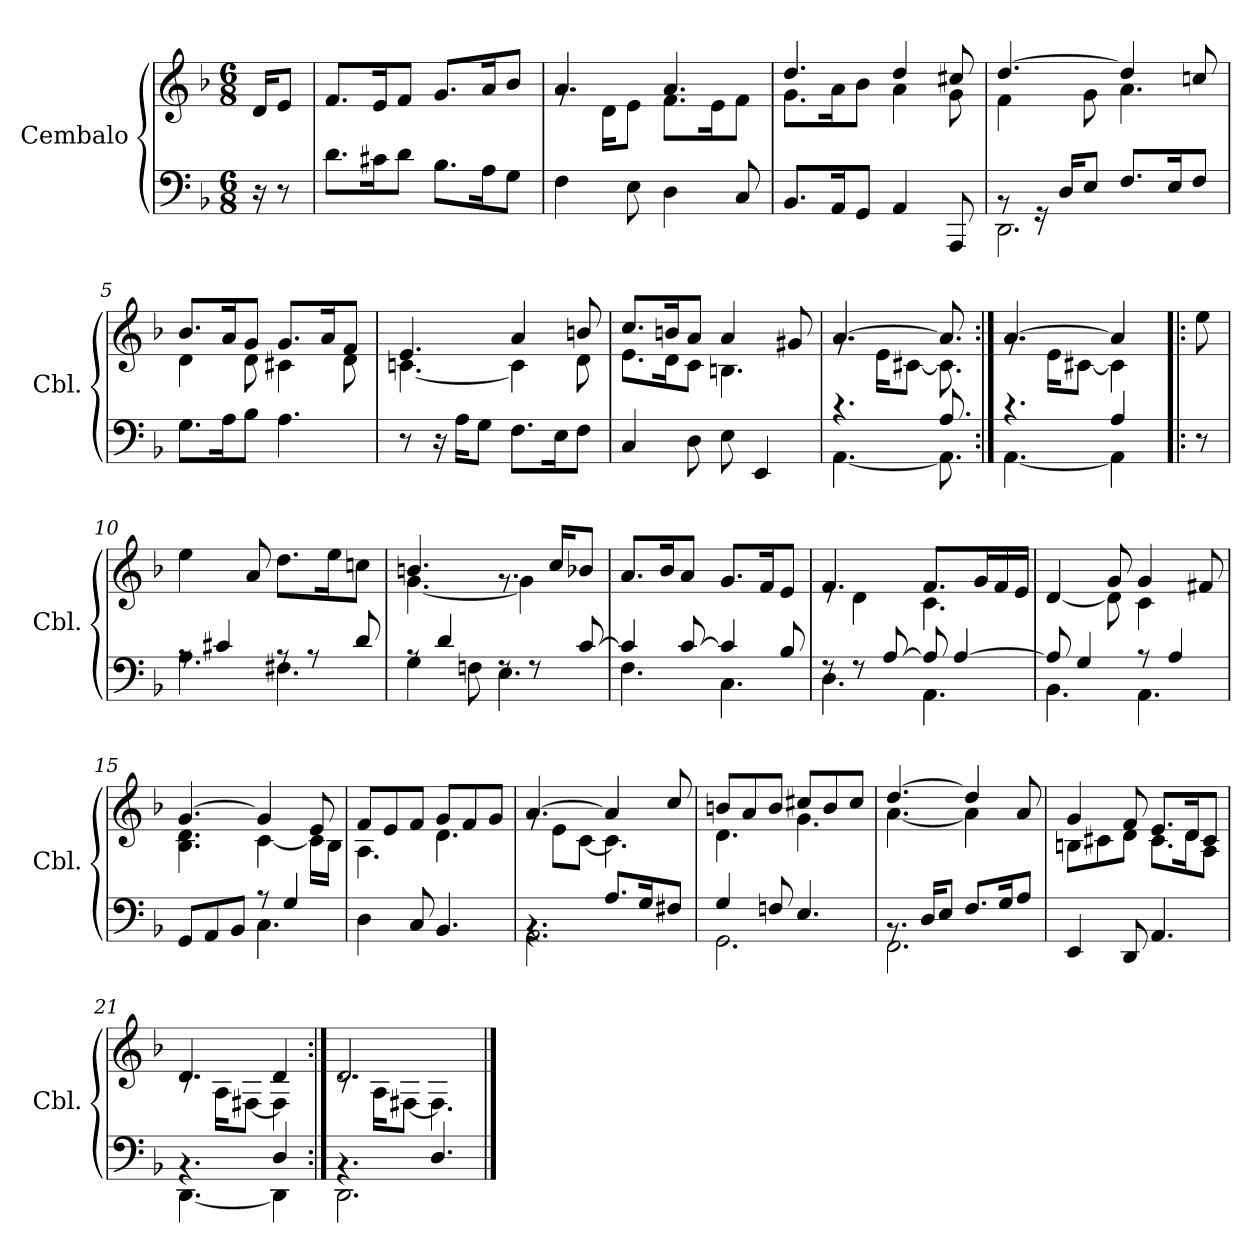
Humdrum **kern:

**kern	**kern
*part1	*part1
*staff2	*staff1
*I"Cembalo	*
*I'Cbl.	*
*clefF4	*clefG2
*k[b-]	*k[b-]
*M6/8	*M6/8
*MM132	*MM132
=	=
16r	16d/KL
8r	8e/J
=1	=1
8.d\L	8.f/L
16c#X\K	16e/K
8d\J	8f/J
8.B-\L	8.g/L
16A\K	16a/K
8G\J	8b-/J
=2	=2
*	*^
4F\	4.a/	8.rg
.	.	16d\KL
8E\	.	8e\J
4D\	4.a/	8.f\L
.	.	16e\K
8C/	.	8f\J
=3	=3	=3
8.BB-/L	4.dd/	8.g\L
16AA/K	.	16a\K
8GG/J	.	8b-\J
4AA/	4dd/	4a\
8AAA/	8cc#X/	8g\
=4	=4	=4
*^	*	*
8rBB	2.DD\	[4.dd/	4f\
16rGG	.	.	.
16D/KL	.	.	.
8E/J	.	.	8g\
8.F/L	.	4dd/]	4.a\
16E/K	.	.	.
8F/J	.	8ccn/	.
*v	*v	*	*
!!LO:LB:g=z	!!
=5	=5	=5
8.G\L	8.b-/L	4d\
16A\K	16a/K	.
8B-\J	8g/J	8d\
4.A\	8.g/L	4c#X\
.	16a/K	.
.	8f/J	8d\
=6	=6	=6
8r	4.e/	[4.cn\
16r	.	.
16A\KL	.	.
8G\J	.	.
8.F\L	4a/	4c\]
16E\K	.	.
8F\J	8bn/	8d\
=7	=7	=7
4C/	8.cc/L	8.e\L
.	16bn/K	16d\K
8D\	8a/J	8c\J
8E\	4a/	4.Bn\
4EE/	.	.
.	8g#X/	.
=8	=8	=8
*^	*	*
4.r	[4.AA\	[4.a/	8.rg
.	.	.	16e\KL
.	.	.	[8c#X\J
8.A/	8.AA\]	8.a/]	8.c#\]
=9:|!	=9:|!	=9:|!	=9:|!
4.r	[4.AA\	[4.a/	8.rg
.	.	.	16e\KL
.	.	.	[8c#X\J
4A/	4AA\]	4a/]	4c#\]
*v	*v	*	*
*	*v	*v
!!LO:LB:g=z
=9X1!|:	=9X1!|:
8r	8ee\
=10	=10
*^	*
8rA	4.A\	4ee\
4c#X/	.	.
.	.	8a/
8rA	4.F#X\	8.dd\L
8rA	.	.
.	.	16ee\K
8d/	.	8ccn\J
=11	=11	=11
*	*	*^
8rA	4G\	4.bn/	[4.g\
4d/	.	.	.
.	8Fn\	.	.
8rF	4.E\	8.rg	4g\]
8rF	.	.	.
.	.	16cc/KL	.
[8c/	.	8b-X/J	8ryy
*	*	*v	*v
=12	=12	=12
4c/]	4.F\	8.a/L
.	.	16b-/K
[8c/	.	8a/J
4c/]	4.C\	8.g/L
.	.	16f/K
8B-/	.	8e/J
=13	=13	=13
*	*	*^
8rF	4.D\	4.f/	8re
8rF	.	.	4d\
[8A/	.	.	.
8A/]	4.AA\	8.f/L	4.c\
[4A/	.	.	.
.	.	16g/L	.
.	.	16f/	.
.	.	16e/JJ	.
!!LO:LB:g=z	!!
=14	=14	=14	=14
8A/]	4.BB-\	[4d/	4ryy
4G/	.	.	.
.	.	8g/	8d\]
8r	4.AA\	4g/	4c\
4A/	.	.	.
.	.	8f#X/	8ryy
=15	=15	=15	=15
8GG/L	4.ryy	[4.g/	4.B-\ 4.d\
8AA/	.	.	.
8BB-/J	.	.	.
8r	4.C\	4g/]	[4c\
4G/	.	.	.
.	.	8e/	16c\LL]
.	.	.	16B-\JJ
*v	*v	*	*
=16	=16	=16
4D\	8f/L	4.A\
.	8e/	.
8C/	8f/J	.
4.BB-/	8g/L	4.d\
.	8f/	.
.	8g/J	.
=17	=17	=17
*^	*	*
4.rBB	2.AA\	[4.a/	8rg
.	.	.	8e\L
.	.	.	[8c\J
8.A/L	.	4a/]	4.c\]
16G/K	.	.	.
8F#X/J	.	8cc/	.
!!LO:LB:g=z	!!
=18	=18	=18	=18
4G/	2.GG\	8bn/L	4.d\
.	.	8a/	.
8Fn/	.	8b/J	.
4.E/	.	8cc#X/L	4.g\
.	.	8b/	.
.	.	8cc#/J	.
=19	=19	=19	=19
8.rBB	2.FF\	[4.dd/	[4.a\
16D/KL	.	.	.
8E/J	.	.	.
8.F/L	.	4dd/]	4a\]
16G/K	.	.	.
8A/J	.	8a/	8ryy
*v	*v	*	*
=20	=20	=20
4EE/	4g/	8Bn\L
.	.	8c#X\
8DD/	8f/	8d\J
4.AA/	8.e/L	8.c#\L
.	16d/K	16d\K
.	8c#/J	8A\J
=21	=21	=21
*^	*	*
4.rBB	[4.DD\	4.d/	8.rc
.	.	.	16A\KL
.	.	.	[8F#X\J
4D/	4DD\]	4d/	4F#\]
=22:|!	=22:|!	=22:|!	=22:|!
4.rBB	2.DD\	2.d/	8.rc
.	.	.	16A\KL
.	.	.	[8F#X\J
4.D/	.	.	4.F#\]
*v	*v	*	*
*	*v	*v
==	==
*-	*-
